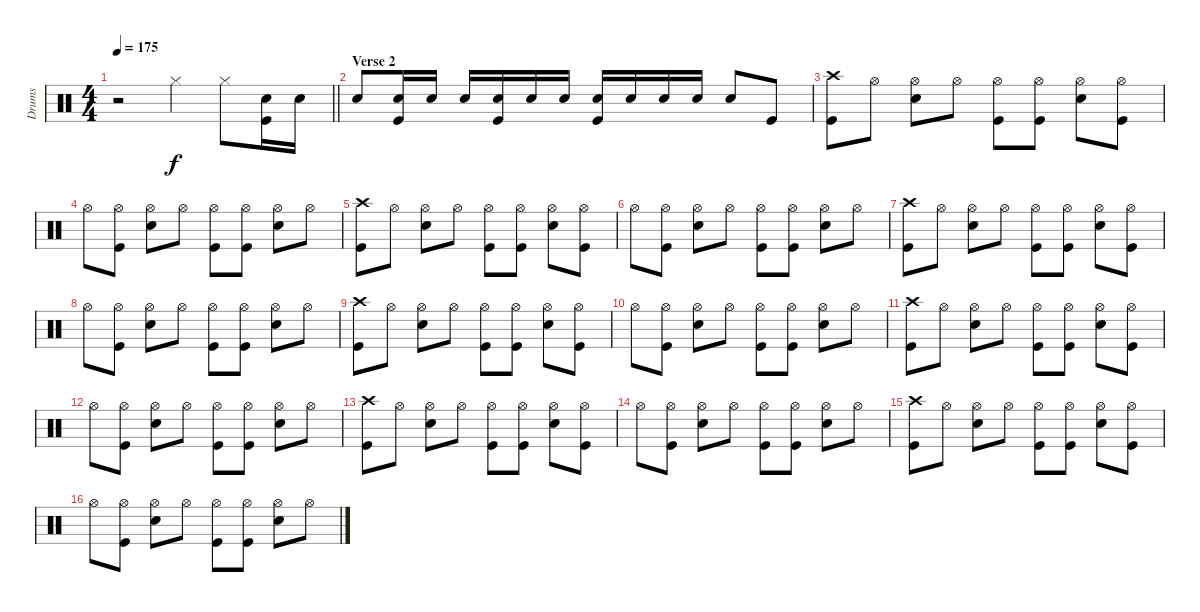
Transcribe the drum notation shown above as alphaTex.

\track ("Drums" "Drums") {instrument percussion}
\staff {score}
\articulation defaults
\ts (4 4)
\tempo 175
\clef neutral
\barLineRight lightlight
\ks c
r.2{dy f} "Hi-Hat (closed)".4 "Hi-Hat (closed)".8 ("Snare (hit) 2" "Kick (hit)").16 "Snare (hit) 2".16 |
\section ("" "Verse 2")
"Snare (hit) 2".8 ("Snare (hit) 2" "Kick (hit)").16 "Snare (hit) 2".16 "Snare (hit) 2".16 ("Snare (hit) 2" "Kick (hit)").16 "Snare (hit) 2".16 "Snare (hit) 2".16 ("Snare (hit) 2" "Kick (hit)").16 "Snare (hit) 2".16 "Snare (hit) 2".16 "Snare (hit) 2".16 "Snare (hit) 2".8 "Kick (hit)".8 |
("Crash high (hit)" "Kick (hit)").8 "Hi-Hat (open)".8 ("Hi-Hat (open)" "Snare (hit) 2").8 "Hi-Hat (open)".8 ("Hi-Hat (open)" "Kick (hit)").8 ("Hi-Hat (open)" "Kick (hit)").8 ("Hi-Hat (open)" "Snare (hit) 2").8 ("Hi-Hat (open)" "Kick (hit)").8 |
"Hi-Hat (open)".8 ("Hi-Hat (open)" "Kick (hit)").8 ("Hi-Hat (open)" "Snare (hit) 2").8 "Hi-Hat (open)".8 ("Hi-Hat (open)" "Kick (hit)").8 ("Hi-Hat (open)" "Kick (hit)").8 ("Hi-Hat (open)" "Snare (hit) 2").8 "Hi-Hat (open)".8 |
("Crash high (hit)" "Kick (hit)").8 "Hi-Hat (open)".8 ("Hi-Hat (open)" "Snare (hit) 2").8 "Hi-Hat (open)".8 ("Hi-Hat (open)" "Kick (hit)").8 ("Hi-Hat (open)" "Kick (hit)").8 ("Hi-Hat (open)" "Snare (hit) 2").8 ("Hi-Hat (open)" "Kick (hit)").8 |
"Hi-Hat (open)".8 ("Hi-Hat (open)" "Kick (hit)").8 ("Hi-Hat (open)" "Snare (hit) 2").8 "Hi-Hat (open)".8 ("Hi-Hat (open)" "Kick (hit)").8 ("Hi-Hat (open)" "Kick (hit)").8 ("Hi-Hat (open)" "Snare (hit) 2").8 "Hi-Hat (open)".8 |
("Crash high (hit)" "Kick (hit)").8 "Hi-Hat (open)".8 ("Hi-Hat (open)" "Snare (hit) 2").8 "Hi-Hat (open)".8 ("Hi-Hat (open)" "Kick (hit)").8 ("Hi-Hat (open)" "Kick (hit)").8 ("Hi-Hat (open)" "Snare (hit) 2").8 ("Hi-Hat (open)" "Kick (hit)").8 |
"Hi-Hat (open)".8 ("Hi-Hat (open)" "Kick (hit)").8 ("Hi-Hat (open)" "Snare (hit) 2").8 "Hi-Hat (open)".8 ("Hi-Hat (open)" "Kick (hit)").8 ("Hi-Hat (open)" "Kick (hit)").8 ("Hi-Hat (open)" "Snare (hit) 2").8 "Hi-Hat (open)".8 |
("Crash high (hit)" "Kick (hit)").8 "Hi-Hat (open)".8 ("Hi-Hat (open)" "Snare (hit) 2").8 "Hi-Hat (open)".8 ("Hi-Hat (open)" "Kick (hit)").8 ("Hi-Hat (open)" "Kick (hit)").8 ("Hi-Hat (open)" "Snare (hit) 2").8 ("Hi-Hat (open)" "Kick (hit)").8 |
"Hi-Hat (open)".8 ("Hi-Hat (open)" "Kick (hit)").8 ("Hi-Hat (open)" "Snare (hit) 2").8 "Hi-Hat (open)".8 ("Hi-Hat (open)" "Kick (hit)").8 ("Hi-Hat (open)" "Kick (hit)").8 ("Hi-Hat (open)" "Snare (hit) 2").8 "Hi-Hat (open)".8 |
("Crash high (hit)" "Kick (hit)").8 "Hi-Hat (open)".8 ("Hi-Hat (open)" "Snare (hit) 2").8 "Hi-Hat (open)".8 ("Hi-Hat (open)" "Kick (hit)").8 ("Hi-Hat (open)" "Kick (hit)").8 ("Hi-Hat (open)" "Snare (hit) 2").8 ("Hi-Hat (open)" "Kick (hit)").8 |
"Hi-Hat (open)".8 ("Hi-Hat (open)" "Kick (hit)").8 ("Hi-Hat (open)" "Snare (hit) 2").8 "Hi-Hat (open)".8 ("Hi-Hat (open)" "Kick (hit)").8 ("Hi-Hat (open)" "Kick (hit)").8 ("Hi-Hat (open)" "Snare (hit) 2").8 "Hi-Hat (open)".8 |
("Crash high (hit)" "Kick (hit)").8 "Hi-Hat (open)".8 ("Hi-Hat (open)" "Snare (hit) 2").8 "Hi-Hat (open)".8 ("Hi-Hat (open)" "Kick (hit)").8 ("Hi-Hat (open)" "Kick (hit)").8 ("Hi-Hat (open)" "Snare (hit) 2").8 ("Hi-Hat (open)" "Kick (hit)").8 |
"Hi-Hat (open)".8 ("Hi-Hat (open)" "Kick (hit)").8 ("Hi-Hat (open)" "Snare (hit) 2").8 "Hi-Hat (open)".8 ("Hi-Hat (open)" "Kick (hit)").8 ("Hi-Hat (open)" "Kick (hit)").8 ("Hi-Hat (open)" "Snare (hit) 2").8 "Hi-Hat (open)".8 |
("Crash high (hit)" "Kick (hit)").8 "Hi-Hat (open)".8 ("Hi-Hat (open)" "Snare (hit) 2").8 "Hi-Hat (open)".8 ("Hi-Hat (open)" "Kick (hit)").8 ("Hi-Hat (open)" "Kick (hit)").8 ("Hi-Hat (open)" "Snare (hit) 2").8 ("Hi-Hat (open)" "Kick (hit)").8 |
"Hi-Hat (open)".8 ("Hi-Hat (open)" "Kick (hit)").8 ("Hi-Hat (open)" "Snare (hit) 2").8 "Hi-Hat (open)".8 ("Hi-Hat (open)" "Kick (hit)").8 ("Hi-Hat (open)" "Kick (hit)").8 ("Hi-Hat (open)" "Snare (hit) 2").8 "Hi-Hat (open)".8
